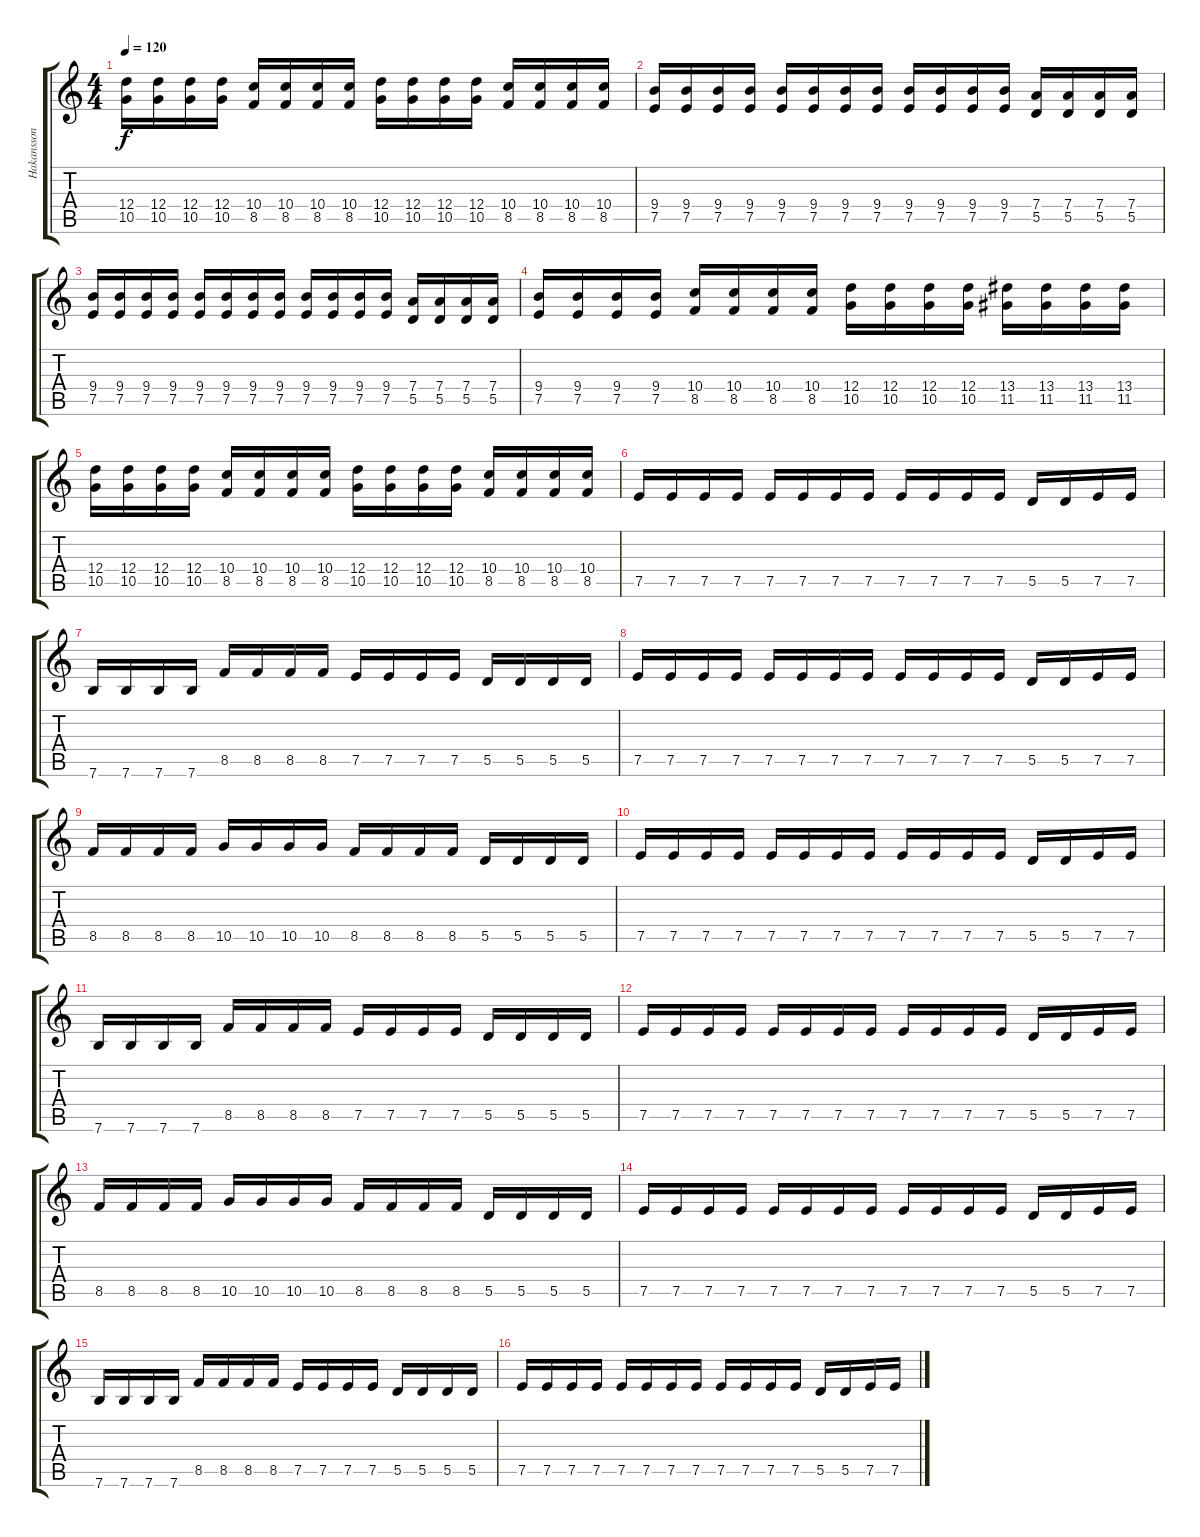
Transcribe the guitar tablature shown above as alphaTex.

\track ("Hakansson" "Hakansson") {instrument distortionguitar}
\staff {score tabs}
\tuning (E4 B3 G3 D3 A2 E2) {hide}
\ts (4 4)
\tempo 120
\clef g2
\ks c
(12.4 10.5).16{dy f} (12.4 10.5).16 (12.4 10.5).16 (12.4 10.5).16 (10.4 8.5).16 (10.4 8.5).16 (10.4 8.5).16 (10.4 8.5).16 (12.4 10.5).16 (12.4 10.5).16 (12.4 10.5).16 (12.4 10.5).16 (10.4 8.5).16 (10.4 8.5).16 (10.4 8.5).16 (10.4 8.5).16 |
(9.4 7.5).16 (9.4 7.5).16 (9.4 7.5).16 (9.4 7.5).16 (9.4 7.5).16 (9.4 7.5).16 (9.4 7.5).16 (9.4 7.5).16 (9.4 7.5).16 (9.4 7.5).16 (9.4 7.5).16 (9.4 7.5).16 (7.4 5.5).16 (7.4 5.5).16 (7.4 5.5).16 (7.4 5.5).16 |
(9.4 7.5).16 (9.4 7.5).16 (9.4 7.5).16 (9.4 7.5).16 (9.4 7.5).16 (9.4 7.5).16 (9.4 7.5).16 (9.4 7.5).16 (9.4 7.5).16 (9.4 7.5).16 (9.4 7.5).16 (9.4 7.5).16 (7.4 5.5).16 (7.4 5.5).16 (7.4 5.5).16 (7.4 5.5).16 |
(9.4 7.5).16 (9.4 7.5).16 (9.4 7.5).16 (9.4 7.5).16 (10.4 8.5).16 (10.4 8.5).16 (10.4 8.5).16 (10.4 8.5).16 (12.4 10.5).16 (12.4 10.5).16 (12.4 10.5).16 (12.4 10.5).16 (13.4 11.5).16 (13.4 11.5).16 (13.4 11.5).16 (13.4 11.5).16 |
(12.4 10.5).16 (12.4 10.5).16 (12.4 10.5).16 (12.4 10.5).16 (10.4 8.5).16 (10.4 8.5).16 (10.4 8.5).16 (10.4 8.5).16 (12.4 10.5).16 (12.4 10.5).16 (12.4 10.5).16 (12.4 10.5).16 (10.4 8.5).16 (10.4 8.5).16 (10.4 8.5).16 (10.4 8.5).16 |
7.5.16 7.5.16 7.5.16 7.5.16 7.5.16 7.5.16 7.5.16 7.5.16 7.5.16 7.5.16 7.5.16 7.5.16 5.5.16 5.5.16 7.5.16 7.5.16 |
7.6.16 7.6.16 7.6.16 7.6.16 8.5.16 8.5.16 8.5.16 8.5.16 7.5.16 7.5.16 7.5.16 7.5.16 5.5.16 5.5.16 5.5.16 5.5.16 |
7.5.16 7.5.16 7.5.16 7.5.16 7.5.16 7.5.16 7.5.16 7.5.16 7.5.16 7.5.16 7.5.16 7.5.16 5.5.16 5.5.16 7.5.16 7.5.16 |
8.5.16 8.5.16 8.5.16 8.5.16 10.5.16 10.5.16 10.5.16 10.5.16 8.5.16 8.5.16 8.5.16 8.5.16 5.5.16 5.5.16 5.5.16 5.5.16 |
7.5.16 7.5.16 7.5.16 7.5.16 7.5.16 7.5.16 7.5.16 7.5.16 7.5.16 7.5.16 7.5.16 7.5.16 5.5.16 5.5.16 7.5.16 7.5.16 |
7.6.16 7.6.16 7.6.16 7.6.16 8.5.16 8.5.16 8.5.16 8.5.16 7.5.16 7.5.16 7.5.16 7.5.16 5.5.16 5.5.16 5.5.16 5.5.16 |
7.5.16 7.5.16 7.5.16 7.5.16 7.5.16 7.5.16 7.5.16 7.5.16 7.5.16 7.5.16 7.5.16 7.5.16 5.5.16 5.5.16 7.5.16 7.5.16 |
8.5.16 8.5.16 8.5.16 8.5.16 10.5.16 10.5.16 10.5.16 10.5.16 8.5.16 8.5.16 8.5.16 8.5.16 5.5.16 5.5.16 5.5.16 5.5.16 |
7.5.16 7.5.16 7.5.16 7.5.16 7.5.16 7.5.16 7.5.16 7.5.16 7.5.16 7.5.16 7.5.16 7.5.16 5.5.16 5.5.16 7.5.16 7.5.16 |
7.6.16 7.6.16 7.6.16 7.6.16 8.5.16 8.5.16 8.5.16 8.5.16 7.5.16 7.5.16 7.5.16 7.5.16 5.5.16 5.5.16 5.5.16 5.5.16 |
7.5.16 7.5.16 7.5.16 7.5.16 7.5.16 7.5.16 7.5.16 7.5.16 7.5.16 7.5.16 7.5.16 7.5.16 5.5.16 5.5.16 7.5.16 7.5.16
